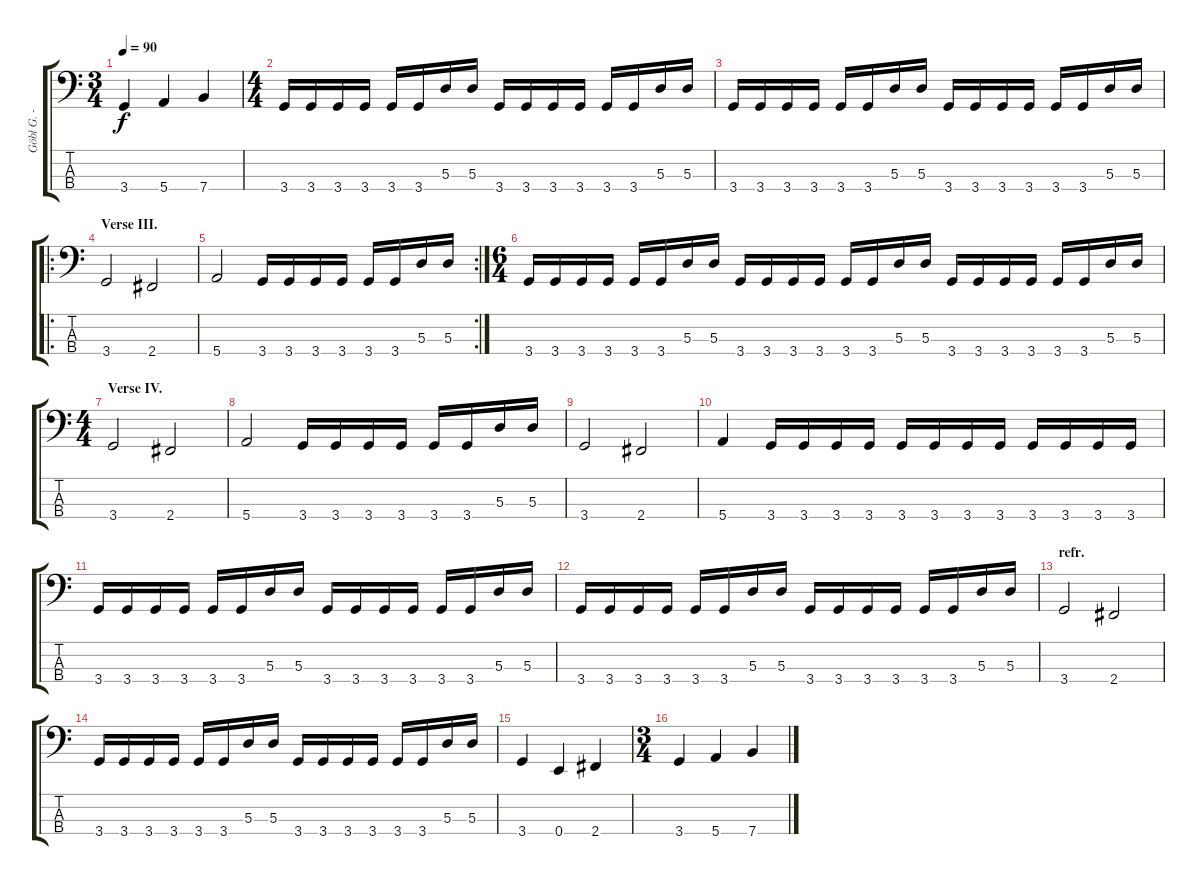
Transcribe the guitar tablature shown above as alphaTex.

\track ("Göbl G. - bassz" "Göbl G. - ") {instrument electricbassfinger}
\staff {score tabs}
\tuning (G2 D2 A1 E1) {hide}
\ts (3 4)
\tempo 90
\clef f4
\ks c
3.4.4{dy f} 5.4.4 7.4.4 |
\ts (4 4)
3.4.16 3.4.16 3.4.16 3.4.16 3.4.16 3.4.16 5.3.16 5.3.16 3.4.16 3.4.16 3.4.16 3.4.16 3.4.16 3.4.16 5.3.16 5.3.16 |
3.4.16 3.4.16 3.4.16 3.4.16 3.4.16 3.4.16 5.3.16 5.3.16 3.4.16 3.4.16 3.4.16 3.4.16 3.4.16 3.4.16 5.3.16 5.3.16 |
\ro
\section ("" "Verse III.")
3.4.2 2.4.2 |
\rc 2
5.4.2 3.4.16 3.4.16 3.4.16 3.4.16 3.4.16 3.4.16 5.3.16 5.3.16 |
\ts (6 4)
3.4.16 3.4.16 3.4.16 3.4.16 3.4.16 3.4.16 5.3.16 5.3.16 3.4.16 3.4.16 3.4.16 3.4.16 3.4.16 3.4.16 5.3.16 5.3.16 3.4.16 3.4.16 3.4.16 3.4.16 3.4.16 3.4.16 5.3.16 5.3.16 |
\ts (4 4)
\section ("" "Verse IV.")
3.4.2 2.4.2 |
5.4.2 3.4.16 3.4.16 3.4.16 3.4.16 3.4.16 3.4.16 5.3.16 5.3.16 |
3.4.2 2.4.2 |
5.4.4 3.4.16 3.4.16 3.4.16 3.4.16 3.4.16 3.4.16 3.4.16 3.4.16 3.4.16 3.4.16 3.4.16 3.4.16 |
3.4.16 3.4.16 3.4.16 3.4.16 3.4.16 3.4.16 5.3.16 5.3.16 3.4.16 3.4.16 3.4.16 3.4.16 3.4.16 3.4.16 5.3.16 5.3.16 |
3.4.16 3.4.16 3.4.16 3.4.16 3.4.16 3.4.16 5.3.16 5.3.16 3.4.16 3.4.16 3.4.16 3.4.16 3.4.16 3.4.16 5.3.16 5.3.16 |
\section ("" "refr.")
3.4.2 2.4.2 |
3.4.16 3.4.16 3.4.16 3.4.16 3.4.16 3.4.16 5.3.16 5.3.16 3.4.16 3.4.16 3.4.16 3.4.16 3.4.16 3.4.16 5.3.16 5.3.16 |
3.4.4 0.4.4 2.4.4 |
\ts (3 4)
3.4.4 5.4.4 7.4.4
